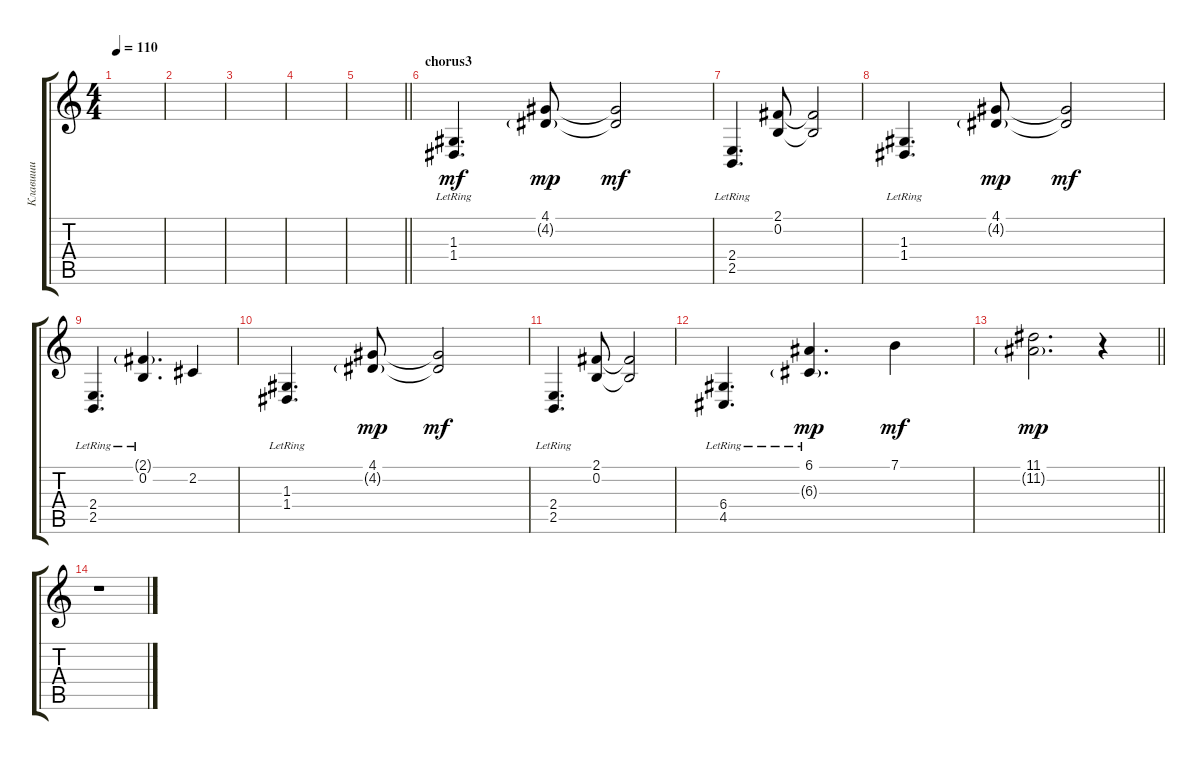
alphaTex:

\track ("Клавиши" "Клавиши") {instrument electricgrandpiano}
\staff {score tabs}
\tuning (E4 B3 G3 D3 A2 D2) {hide}
\ts (4 4)
\tempo 110
\clef g2
\ks c
|
|
|
|
\barLineRight lightlight
|
\section ("" "chorus3")
(1.3{lr} 1.4{lr}).4{d dy mf} (4.1 4.2{g}).8{dy mp} (4.1{t} 4.2{t}).2{dy mf} |
(2.4{lr} 2.5{lr}).4{d} (2.1 0.2).8 (2.1{t} 0.2{t}).2 |
(1.3{lr} 1.4{lr}).4{d} (4.1 4.2{g}).8{dy mp} (4.1{t} 4.2{t}).2{dy mf} |
(2.4{lr} 2.5{lr}).4{d} (2.1{g lr} 0.2).4{d} 2.2.4 |
(1.3{lr} 1.4{lr}).4{d} (4.1 4.2{g}).8{dy mp} (4.1{t} 4.2{t}).2{dy mf} |
(2.4{lr} 2.5{lr}).4{d} (2.1 0.2).8 (2.1{t} 0.2{t}).2 |
(6.4{lr} 4.5{lr}).4{d} (6.1 6.3{g lr}).4{d dy mp} 7.1.4{dy mf} |
\barLineRight lightlight
(11.1 11.2{g}).2{d dy mp} r.4 |
r.1
